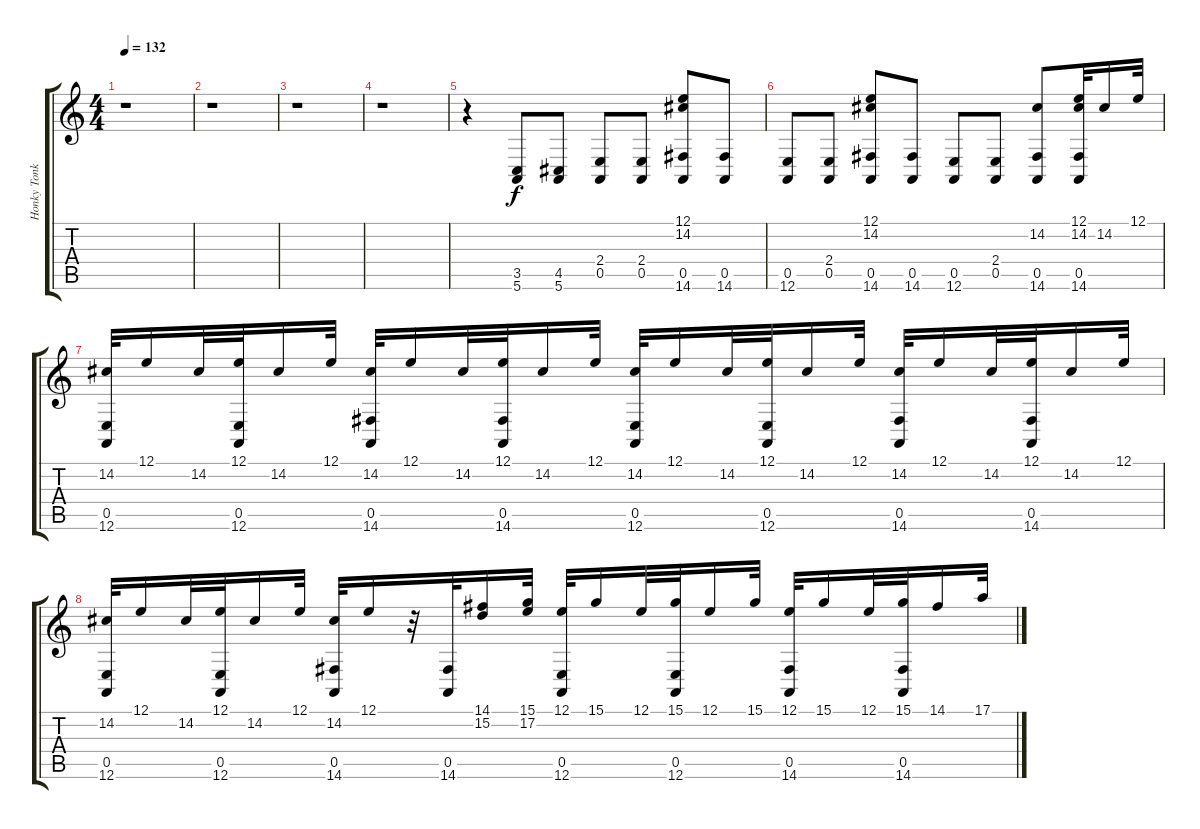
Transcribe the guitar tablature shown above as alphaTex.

\track ("Honky Tonk Piano" "Honky Tonk") {instrument honkytonkpiano}
\staff {score tabs}
\tuning (E4 B3 G3 D3 A2 E2) {hide}
\ts (4 4)
\tempo 132
\clef g2
\ks c
r.1{dy f instrument honkytonkpiano} |
r.1 |
r.1 |
r.1 |
r.4 (3.5 5.6).8 (4.5 5.6).8 (2.4 0.5).8 (2.4 0.5).8 (12.1 14.2 0.5 14.6).8 (0.5 14.6).8 |
(0.5 12.6).8 (2.4 0.5).8 (12.1 14.2 0.5 14.6).8 (0.5 14.6).8 (0.5 12.6).8 (2.4 0.5).8 (14.2 0.5 14.6).8 (12.1 14.2 0.5 14.6).32 14.2.16 12.1.32 |
(14.2 0.5 12.6).32 12.1.16 14.2.32 (12.1 0.5 12.6).32 14.2.16 12.1.32 (14.2 0.5 14.6).32 12.1.16 14.2.32 (12.1 0.5 14.6).32 14.2.16 12.1.32 (14.2 0.5 12.6).32 12.1.16 14.2.32 (12.1 0.5 12.6).32 14.2.16 12.1.32 (14.2 0.5 14.6).32 12.1.16 14.2.32 (12.1 0.5 14.6).32 14.2.16 12.1.32 |
(14.2 0.5 12.6).32 12.1.16 14.2.32 (12.1 0.5 12.6).32 14.2.16 12.1.32 (14.2 0.5 14.6).32 12.1.16 r.32 (0.5 14.6).32 (14.1 15.2).16 (15.1 17.2).32 (12.1 0.5 12.6).32 15.1.16 12.1.32 (15.1 0.5 12.6).32 12.1.16 15.1.32 (12.1 0.5 14.6).32 15.1.16 12.1.32 (15.1 0.5 14.6).32 14.1.16 17.1.32
